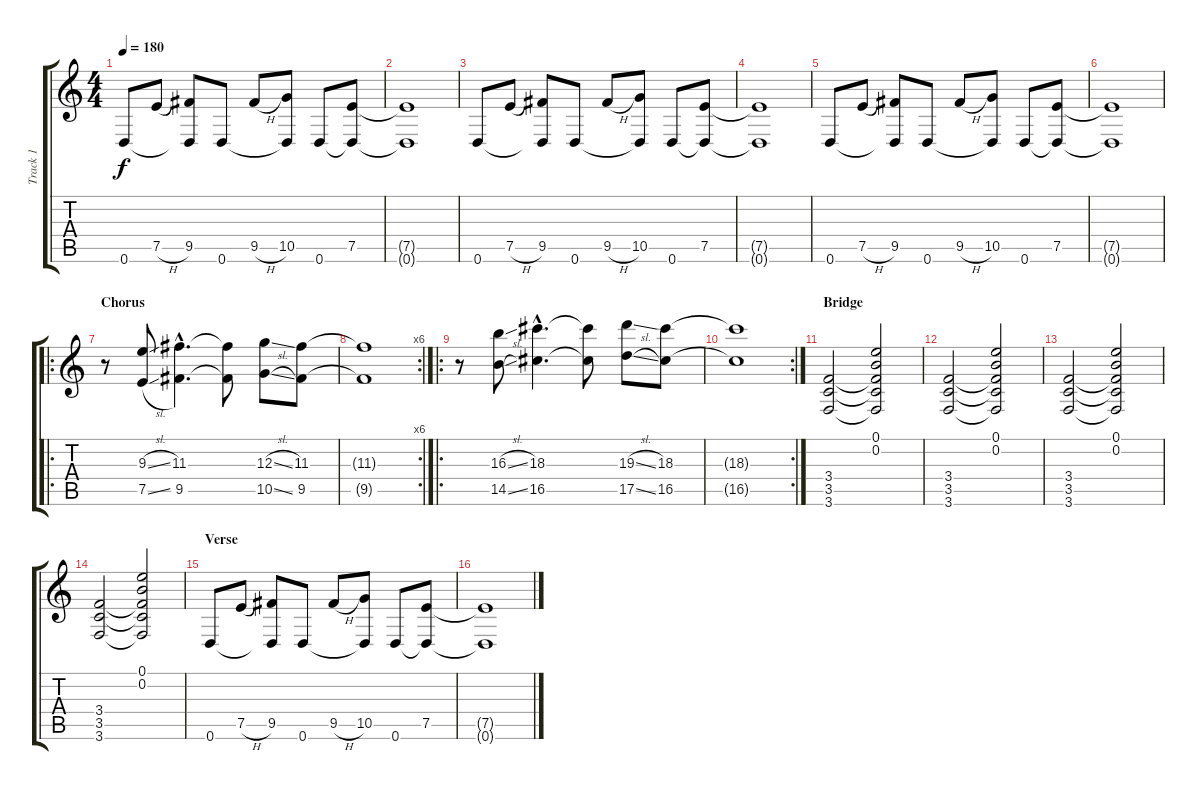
\track ("Track 1" "Track 1") {instrument electricguitarclean}
\staff {score tabs}
\tuning (E4 B3 G3 D3 A2 D2) {hide}
\ts (4 4)
\tempo 180
\clef g2
\ks c
0.6.8{dy f} 7.5{h}.8 (9.5 0.6{t}).8 0.6.8 9.5{h}.8 (10.5 0.6{t}).8 0.6.8 (7.5 0.6{t}).8 |
(7.5{t} 0.6{t}).1 |
0.6.8 7.5{h}.8 (9.5 0.6{t}).8 0.6.8 9.5{h}.8 (10.5 0.6{t}).8 0.6.8 (7.5 0.6{t}).8 |
(7.5{t} 0.6{t}).1 |
0.6.8 7.5{h}.8 (9.5 0.6{t}).8 0.6.8 9.5{h}.8 (10.5 0.6{t}).8 0.6.8 (7.5 0.6{t}).8 |
(7.5{t} 0.6{t}).1 |
\ro
\section ("" "Chorus")
r.8 (9.3{sl} 7.5{sl}).8{instrument overdrivenguitar} (11.3{hac} 9.5{hac}).4{d} (11.3{t} 9.5{t}).8 (12.3{sl} 10.5{sl}).8 (11.3 9.5).8 |
\rc 6
(11.3{t} 9.5{t}).1 |
\ro
r.8 (16.3{sl} 14.5{sl}).8{instrument overdrivenguitar} (18.3{hac} 16.5{hac}).4{d} (18.3{t} 16.5{t}).8 (19.3{sl} 17.5{sl}).8 (18.3 16.5).8 |
\rc 2
(18.3{t} 16.5{t}).1 |
\section ("" "Bridge")
(3.4 3.5 3.6).2 (0.1 0.2 3.4{t} 3.5{t} 3.6{t}).2 |
(3.4 3.5 3.6).2 (0.1 0.2 3.4{t} 3.5{t} 3.6{t}).2 |
(3.4 3.5 3.6).2 (0.1 0.2 3.4{t} 3.5{t} 3.6{t}).2 |
(3.4 3.5 3.6).2 (0.1 0.2 3.4{t} 3.5{t} 3.6{t}).2 |
\section ("" "Verse")
0.6.8 7.5{h}.8 (9.5 0.6{t}).8 0.6.8 9.5{h}.8 (10.5 0.6{t}).8 0.6.8 (7.5 0.6{t}).8 |
(7.5{t} 0.6{t}).1
